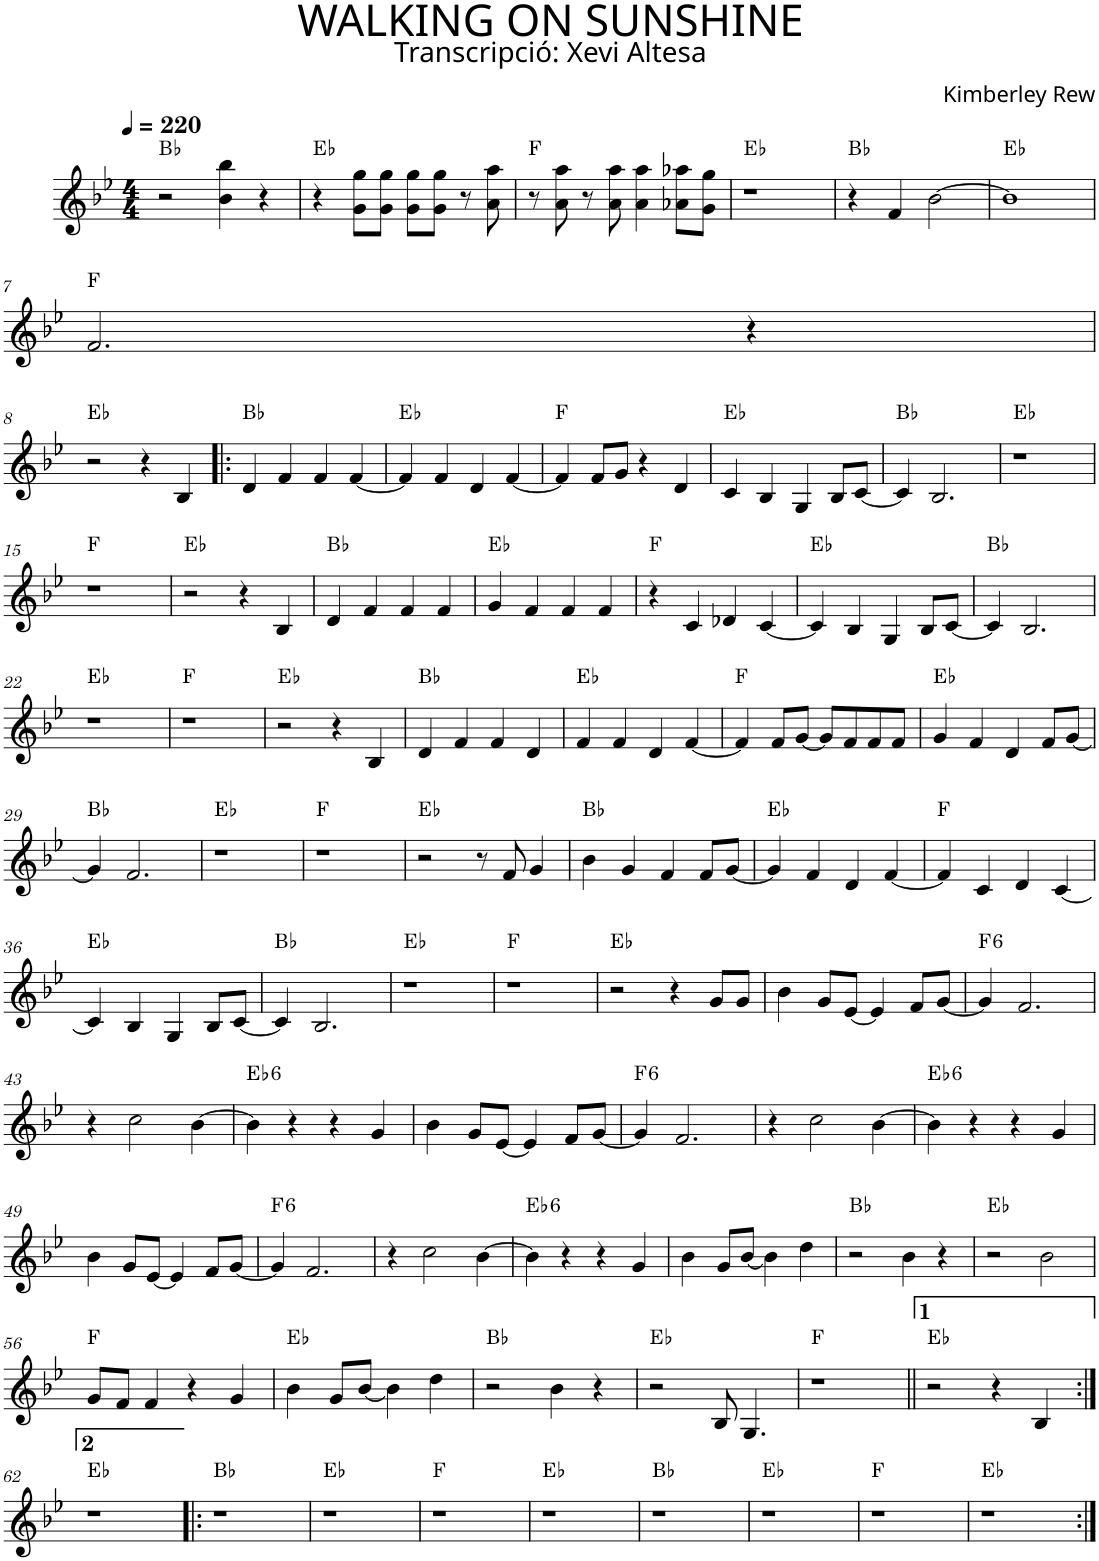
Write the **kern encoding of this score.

**kern	**harte
*part1	*part1
*staff1	*
*I"P1	*
*clefG2	*
*k[b-e-]	*
*B-:	*
*M4/4	*
*MM220	*
=1	=1
2r	Bb:maj
4b-\ 4bb-\	.
4r	.
=2	=2
4r	Eb:maj
8g\ 8gg\L	.
8g\ 8gg\J	.
8g\ 8gg\L	.
8g\ 8gg\J	.
8r	.
8a\ 8aa\	.
=3	=3
8r	F:maj
8a\ 8aa\	.
8r	.
8a\ 8aa\	.
4a\ 4aa\	.
8a-X\ 8aa-X\L	.
8g\ 8gg\J	.
=4	=4
1r	Eb:maj
=5	=5
4r	Bb:maj
4f/	.
[>2b-\	.
=6	=6
1b-]	Eb:maj
!!LO:LB:g=z
=7	=7
2.f/	F:maj
4r	.
!!LO:LB:g=z
=8	=8
2r	Eb:maj
4r	.
4B-/	.
=9!|:	=9!|:
4d/	Bb:maj
4f/	.
4f/	.
[<4f/	.
=10	=10
4f/]	Eb:maj
4f/	.
4d/	.
[<4f/	.
=11	=11
4f/]	F:maj
8f/L	.
8g/J	.
4r	.
4d/	.
=12	=12
4c/	Eb:maj
4B-/	.
4G/	.
8B-/L	.
[<8c/J	.
=13	=13
4c/]	Bb:maj
2.B-/	.
=14	=14
1r	Eb:maj
!!LO:LB:g=z
=15	=15
1r	F:maj
=16	=16
2r	Eb:maj
4r	.
4B-/	.
=17	=17
4d/	Bb:maj
4f/	.
4f/	.
4f/	.
=18	=18
4g/	Eb:maj
4f/	.
4f/	.
4f/	.
=19	=19
4r	F:maj
4c/	.
4d-X/	.
[<4c/	.
=20	=20
4c/]	Eb:maj
4B-/	.
4G/	.
8B-/L	.
[<8c/J	.
=21	=21
4c/]	Bb:maj
2.B-/	.
!!LO:LB:g=z
=22	=22
1r	Eb:maj
=23	=23
1r	F:maj
=24	=24
2r	Eb:maj
4r	.
4B-/	.
=25	=25
4d/	Bb:maj
4f/	.
4f/	.
4d/	.
=26	=26
4f/	Eb:maj
4f/	.
4d/	.
[<4f/	.
=27	=27
4f/]	F:maj
8f/L	.
[<8g/J	.
8g/L]	.
8f/	.
8f/	.
8f/J	.
=28	=28
4g/	Eb:maj
4f/	.
4d/	.
8f/L	.
[<8g/J	.
!!LO:LB:g=z
=29	=29
4g/]	Bb:maj
2.f/	.
=30	=30
1r	Eb:maj
=31	=31
1r	F:maj
=32	=32
2r	Eb:maj
8r	.
8f/	.
4g/	.
=33	=33
4b-\	Bb:maj
4g/	.
4f/	.
8f/L	.
[<8g/J	.
=34	=34
4g/]	Eb:maj
4f/	.
4d/	.
[<4f/	.
=35	=35
4f/]	F:maj
4c/	.
4d/	.
[<4c/	.
!!LO:LB:g=z
=36	=36
4c/]	Eb:maj
4B-/	.
4G/	.
8B-/L	.
[<8c/J	.
=37	=37
4c/]	Bb:maj
2.B-/	.
=38	=38
1r	Eb:maj
=39	=39
1r	F:maj
=40	=40
2r	Eb:maj
4r	.
8g/L	.
8g/J	.
=41	=41
4b-\	.
8g/L	.
[<8e-/J	.
4e-/]	.
8f/L	.
[<8g/J	.
=42	=42
!	!LO:H:kt=6
4g/]	F:maj6
2.f/	.
!!LO:LB:g=z
=43	=43
4r	.
2cc\	.
[>4b-\	.
=44	=44
!	!LO:H:kt=6
4b-\]	Eb:maj6
4r	.
4r	.
4g/	.
=45	=45
4b-\	.
8g/L	.
[<8e-/J	.
4e-/]	.
8f/L	.
[<8g/J	.
=46	=46
!	!LO:H:kt=6
4g/]	F:maj6
2.f/	.
=47	=47
4r	.
2cc\	.
[>4b-\	.
=48	=48
!	!LO:H:kt=6
4b-\]	Eb:maj6
4r	.
4r	.
4g/	.
!!LO:LB:g=z
=49	=49
4b-\	.
8g/L	.
[<8e-/J	.
4e-/]	.
8f/L	.
[<8g/J	.
=50	=50
!	!LO:H:kt=6
4g/]	F:maj6
2.f/	.
=51	=51
4r	.
2cc\	.
[>4b-\	.
=52	=52
!	!LO:H:kt=6
4b-\]	Eb:maj6
4r	.
4r	.
4g/	.
=53	=53
4b-\	.
8g/L	.
[<8b-/J	.
4b-\]	.
4dd\	.
=54	=54
2r	Bb:maj
4b-\	.
4r	.
=55	=55
2r	Eb:maj
2b-\	.
!!LO:LB:g=z
=56	=56
8g/L	F:maj
8f/J	.
4f/	.
4r	.
4g/	.
=57	=57
4b-\	Eb:maj
8g/L	.
[<8b-/J	.
4b-\]	.
4dd\	.
=58	=58
2r	Bb:maj
4b-\	.
4r	.
=59	=59
2r	Eb:maj
8B-/	.
4.G/	.
=60	=60
1r	F:maj
=61||	=61||
2r	Eb:maj
4r	.
4B-/	.
!!LO:LB:g=z
=62:|!	=62:|!
1r	Eb:maj
=63!|:	=63!|:
1r	Bb:maj
=64	=64
1r	Eb:maj
=65	=65
1r	F:maj
=66	=66
1r	Eb:maj
=67	=67
1r	Bb:maj
=68	=68
1r	Eb:maj
=69	=69
1r	F:maj
=70	=70
1r	Eb:maj
=:|!	=:|!
*-	*-
